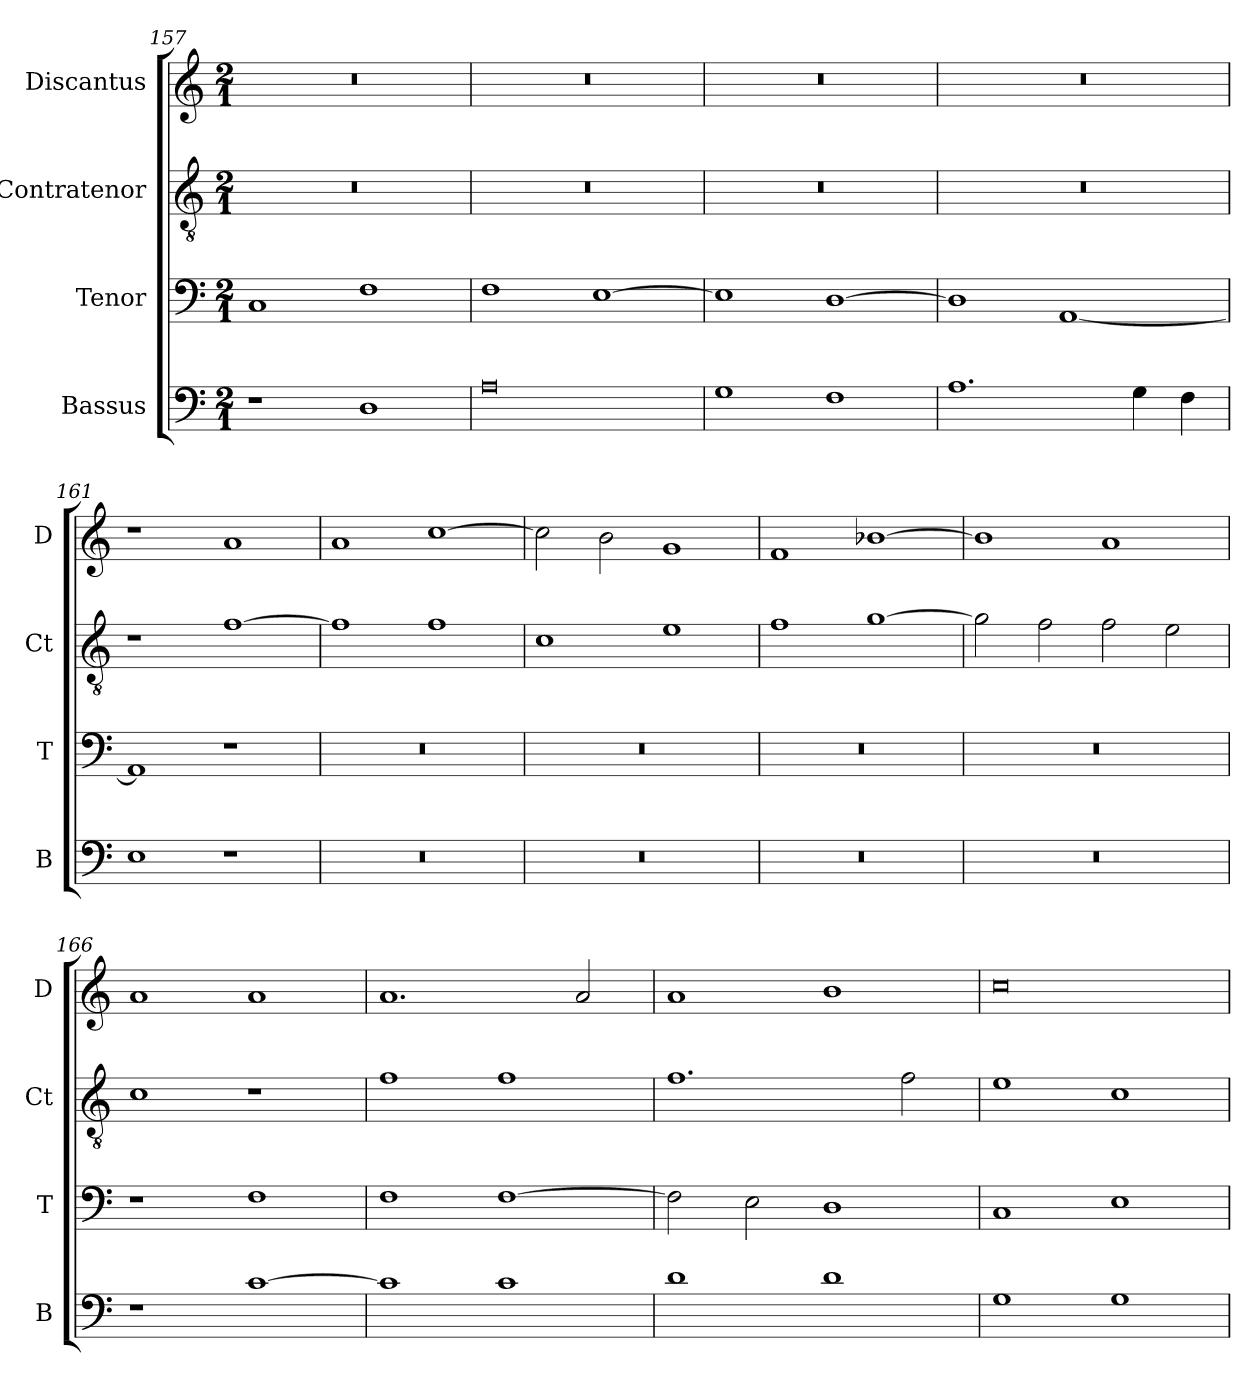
**kern	**kern	**kern	**kern
*part4	*part3	*part2	*part1
*staff4	*staff3	*staff2	*staff1
*I"Bassus	*I"Tenor	*I"Contratenor	*I"Discantus
*I'B	*I'T	*I'Ct	*I'D
*clefF4	*clefF4	*clefGv2	*clefG2
*k[]	*k[]	*k[]	*k[]
*M2/1	*M2/1	*M2/1	*M2/1
=157	=157	=157	=157
1r	1C	0r	0r
1D	1F	.	.
=158	=158	=158	=158
0A	1F	0r	0r
.	[1E	.	.
=159	=159	=159	=159
1G	1E]	0r	0r
1F	[1D	.	.
=160	=160	=160	=160
1.A	1D]	0r	0r
.	[1AA	.	.
4G\	.	.	.
4F\	.	.	.
=161	=161	=161	=161
1E	1AA]	1r	1r
1r	1r	[1f	1a
=162	=162	=162	=162
0r	0r	1f]	1a
.	.	1f	[1cc
=163	=163	=163	=163
0r	0r	1c	2cc\]
.	.	.	2b\
.	.	1e	1g
=164	=164	=164	=164
0r	0r	1f	1f
.	.	[1g	[1b-X
=165	=165	=165	=165
0r	0r	2g\]	1b-]
.	.	2f\	.
.	.	2f\	1a
.	.	2e\	.
=166	=166	=166	=166
1r	1r	1c	1a
[1c	1F	1r	1a
=167	=167	=167	=167
1c]	1F	1f	1.a
1c	[1F	1f	.
.	.	.	2a/
=168	=168	=168	=168
1d	2F\]	1.f	1a
.	2E\	.	.
1d	1D	.	1b
.	.	2f\	.
=169	=169	=169	=169
1G	1C	1e	0cc
1G	1E	1c	.
=	=	=	=
*-	*-	*-	*-
